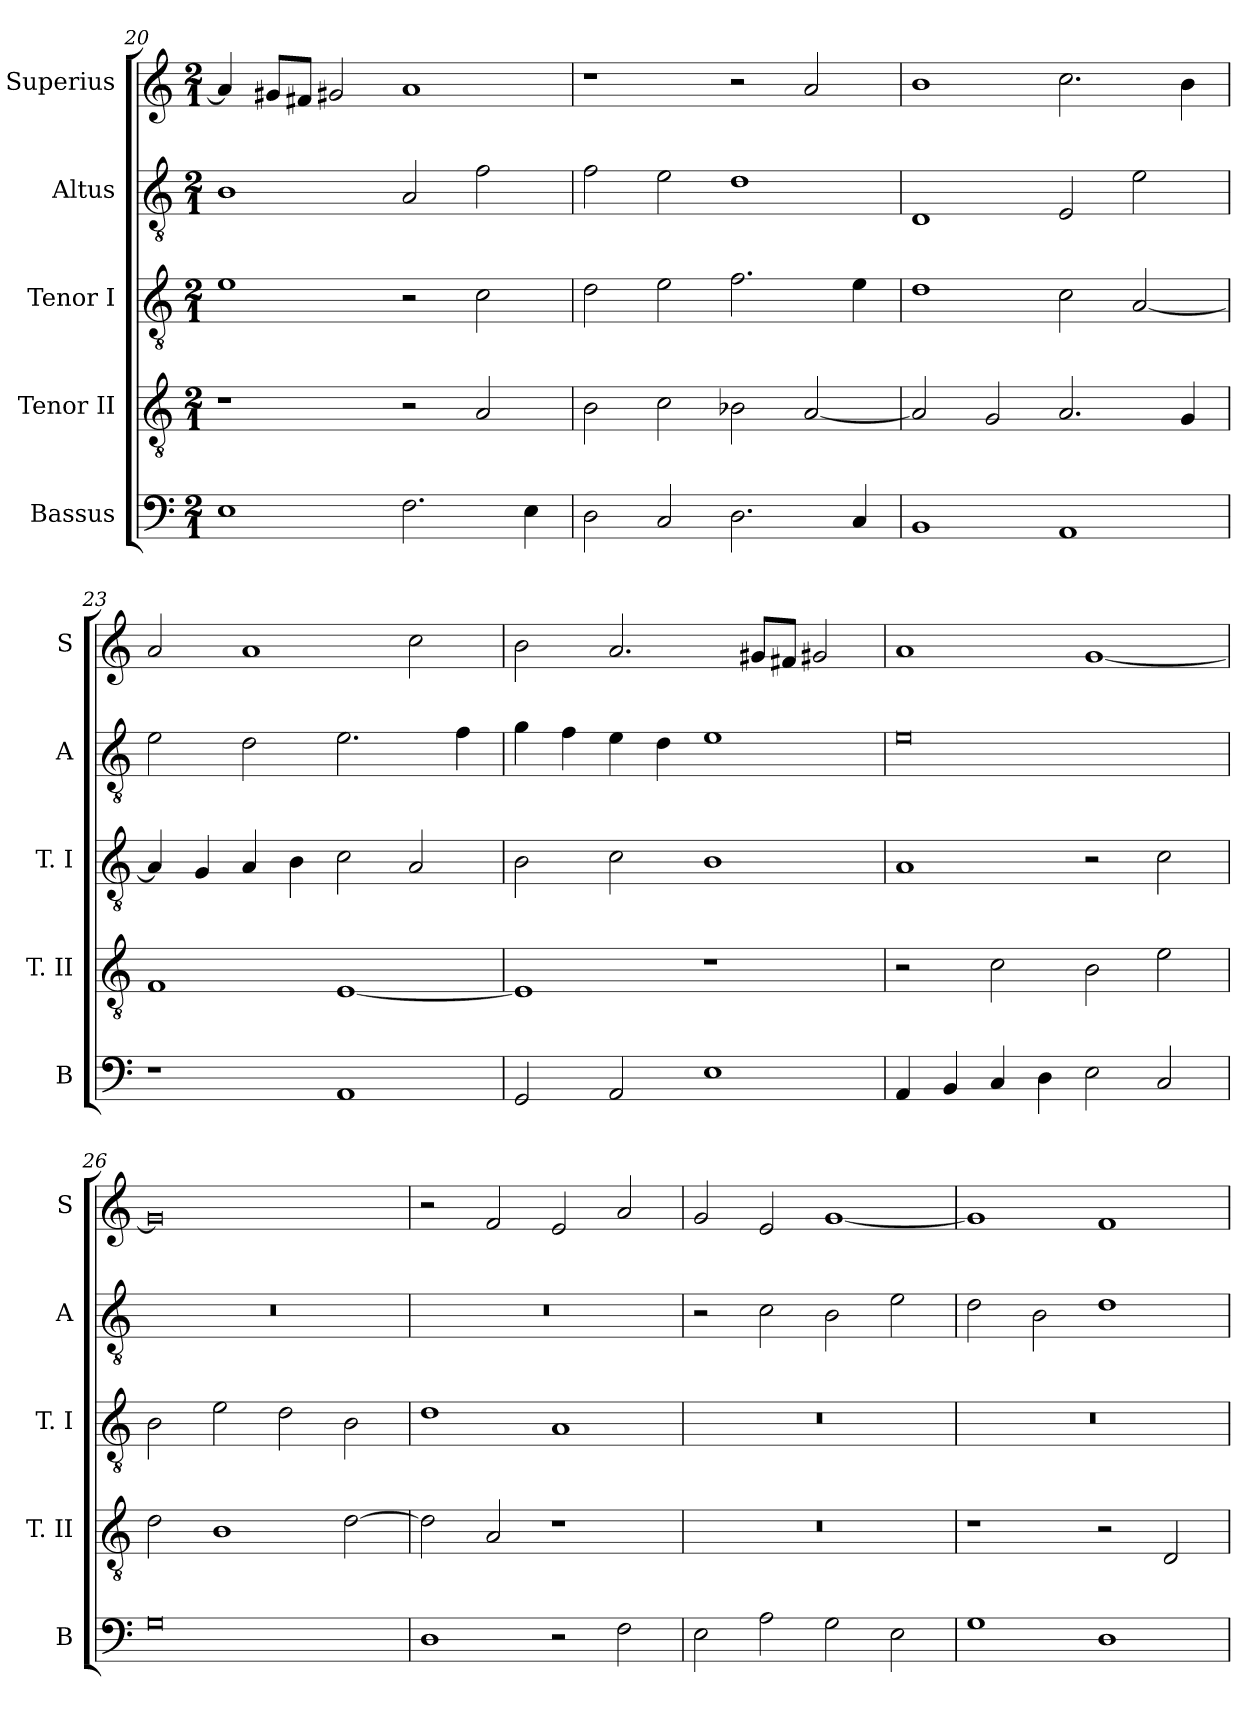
**kern	**kern	**kern	**kern	**kern
*part5	*part4	*part3	*part2	*part1
*staff5	*staff4	*staff3	*staff2	*staff1
*I"Bassus	*I"Tenor II	*I"Tenor I	*I"Altus	*I"Superius
*I'B	*I'T. II	*I'T. I	*I'A	*I'S
*clefF4	*clefGv2	*clefGv2	*clefGv2	*clefG2
*k[]	*k[]	*k[]	*k[]	*k[]
*C:	*C:	*C:	*C:	*C:
*M2/1	*M2/1	*M2/1	*M2/1	*M2/1
=20	=20	=20	=20	=20
1E	1r	1e	1B	4a]
.	.	.	.	8g#XL
.	.	.	.	8f#XJ
.	.	.	.	2g#X
2.F	2r	2r	2A	1a
.	2A	2c	2f	.
4E	.	.	.	.
=21	=21	=21	=21	=21
2D	2B	2d	2f	1r
2C	2c	2e	2e	.
2.D	2B-X	2.f	1d	2r
.	[2A	.	.	2a
4C	.	4e	.	.
=22	=22	=22	=22	=22
1BB	2A]	1d	1D	1b
.	2G	.	.	.
1AA	2.A	2c	2E	2.cc
.	.	[2A	2e	.
.	4G	.	.	4b
=23	=23	=23	=23	=23
1r	1F	4A]	2e	2a
.	.	4G	.	.
.	.	4A	2d	1a
.	.	4B	.	.
1AA	[1E	2c	2.e	.
.	.	2A	.	2cc
.	.	.	4f	.
=24	=24	=24	=24	=24
2GG	1E]	2B	4g	2b
.	.	.	4f	.
2AA	.	2c	4e	2.a
.	.	.	4d	.
1E	1r	1B	1e	.
.	.	.	.	8g#XL
.	.	.	.	8f#XJ
.	.	.	.	2g#X
=25	=25	=25	=25	=25
4AA	2r	1A	0e	1a
4BB	.	.	.	.
4C	2c	.	.	.
4D	.	.	.	.
2E	2B	2r	.	[1g
2C	2e	2c	.	.
=26	=26	=26	=26	=26
0G	2d	2B	0r	0g]
.	1B	2e	.	.
.	.	2d	.	.
.	[2d	2B	.	.
=27	=27	=27	=27	=27
1D	2d]	1d	0r	2r
.	2A	.	.	2f
2r	1r	1A	.	2e
2F	.	.	.	2a
=28	=28	=28	=28	=28
2E	0r	0r	2r	2g
2A	.	.	2c	2e
2G	.	.	2B	[1g
2E	.	.	2e	.
=29	=29	=29	=29	=29
1G	1r	0r	2d	1g]
.	.	.	2B	.
1D	2r	.	1d	1f
.	2D	.	.	.
=	=	=	=	=
*-	*-	*-	*-	*-
